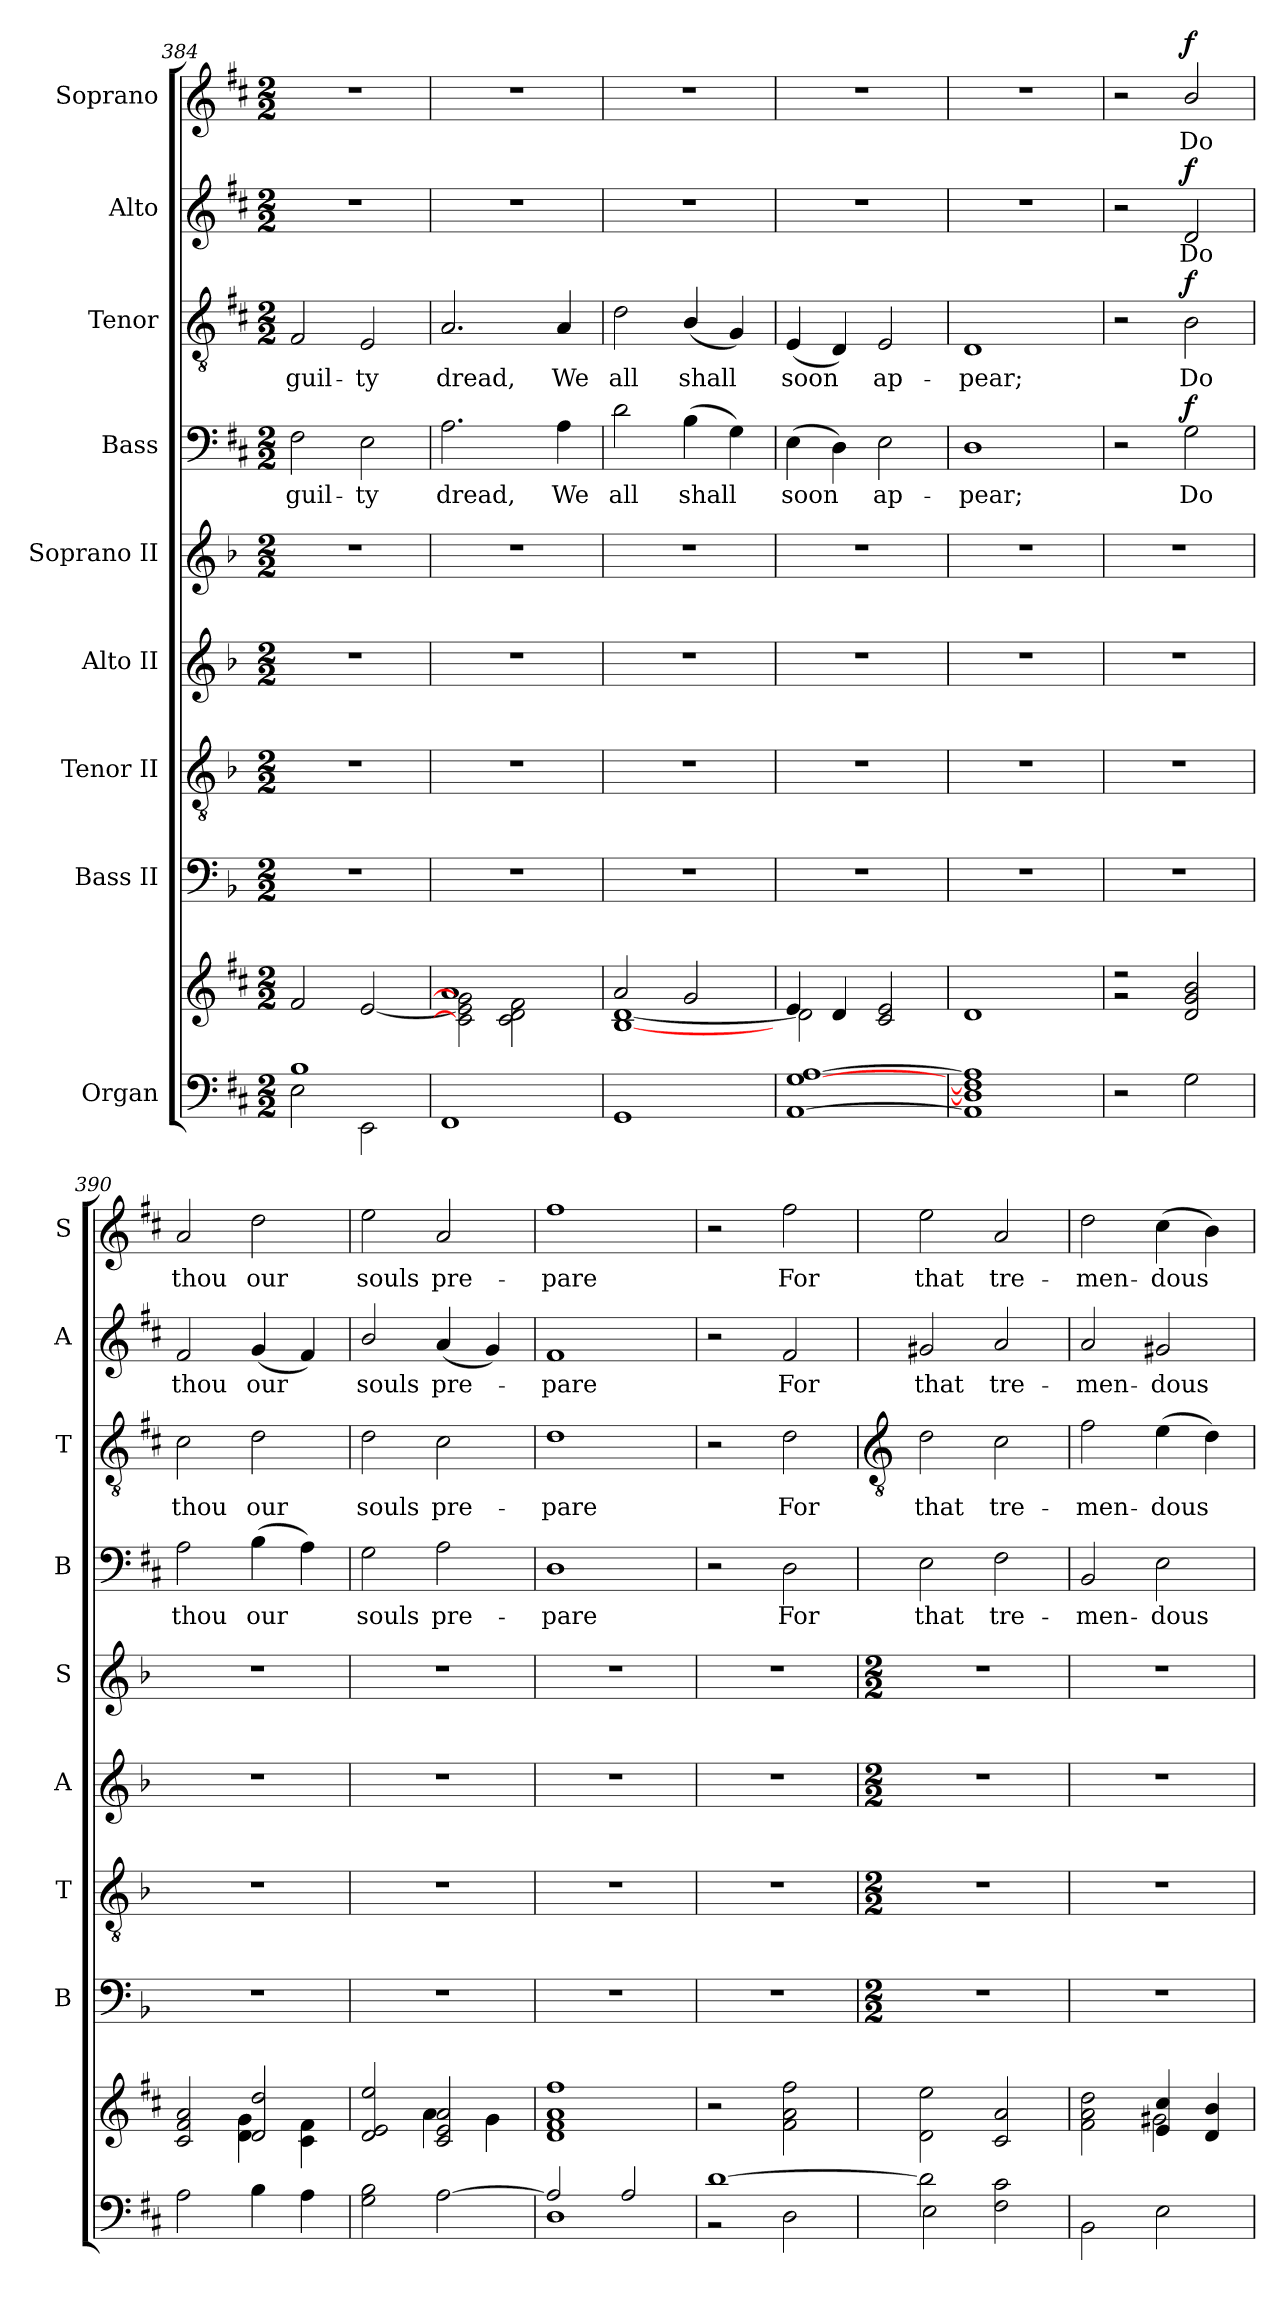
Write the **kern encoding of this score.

**kern	**kern	**kern	**kern	**kern	**kern	**kern	**text	**dynam	**kern	**text	**dynam	**kern	**text	**dynam	**kern	**text	**dynam
*part9	*part9	*part8	*part7	*part6	*part5	*part4	*part4	*part4	*part3	*part3	*part3	*part2	*part2	*part2	*part1	*part1	*part1
*staff10	*staff9	*staff8	*staff7	*staff6	*staff5	*staff4	*staff4	*staff4	*staff3	*staff3	*staff3	*staff2	*staff2	*staff2	*staff1	*staff1	*staff1
*I"Organ	*	*I"Bass II	*I"Tenor II	*I"Alto II	*I"Soprano II	*I"Bass	*	*	*I"Tenor	*	*	*I"Alto	*	*	*I"Soprano	*	*
*	*	*I'B	*I'T	*I'A	*I'S	*I'B	*	*	*I'T	*	*	*I'A	*	*	*I'S	*	*
*clefF4	*clefG2	*clefF4	*clefGv2	*clefG2	*clefG2	*clefF4	*	*	*clefGv2	*	*	*clefG2	*	*	*clefG2	*	*
*k[f#c#]	*k[f#c#]	*k[b-]	*k[b-]	*k[b-]	*k[b-]	*k[f#c#]	*	*	*k[f#c#]	*	*	*k[f#c#]	*	*	*k[f#c#]	*	*
*D:	*D:	*F:	*F:	*F:	*F:	*D:	*	*	*D:	*	*	*D:	*	*	*D:	*	*
*M2/2	*M2/2	*M2/2	*M2/2	*M2/2	*M2/2	*M2/2	*	*	*M2/2	*	*	*M2/2	*	*	*M2/2	*	*
=384	=384	=384	=384	=384	=384	=384	=384	=384	=384	=384	=384	=384	=384	=384	=384	=384	=384
*^	*^	*	*	*	*	*	*	*	*	*	*	*	*	*	*	*	*
!	!	!	!	!	!	!	!	!	!LO:LY:b	!	!	!LO:LY:b	!	!	!	!	!	!	!
1B/	2E\	2f#/	2ryy	1r	1r	1r	1r	2F#	guil-	.	2F#	guil-	.	1r	.	.	1r	.	.
!	!	!	!	!	!	!	!	!	!LO:LY:b	!	!	!LO:LY:b	!	!	!	!	!	!	!
.	2EE\	2ryy	[2e/	.	.	.	.	2E	-ty	.	2E	-ty	.	.	.	.	.	.	.
=385	=385	=385	=385	=385	=385	=385	=385	=385	=385	=385	=385	=385	=385	=385	=385	=385	=385	=385	=385
!	!	!	!	!	!	!	!	!	!LO:LY:b	!	!	!LO:LY:b	!	!	!	!	!	!	!
1ryy	1FF#\	1a/	2c#\] 2e\] 2g\]	1r	1r	1r	1r	2.A	dread,	.	2.A	dread,	.	1r	.	.	1r	.	.
.	.	.	2c#\ 2d\ 2f#\	.	.	.	.	.	.	.	.	.	.	.	.	.	.	.	.
!	!	!	!	!	!	!	!	!	!LO:LY:b	!	!	!LO:LY:b	!	!	!	!	!	!	!
.	.	.	.	.	.	.	.	4A	We	.	4A	We	.	.	.	.	.	.	.
=386	=386	=386	=386	=386	=386	=386	=386	=386	=386	=386	=386	=386	=386	=386	=386	=386	=386	=386	=386
!	!	!	!	!	!	!	!	!	!LO:LY:b	!	!	!LO:LY:b	!	!	!	!	!	!	!
1GG/	2ryy	2a/	[1B\ [1d\	1r	1r	1r	1r	2d	all	.	2d	all	.	1r	.	.	1r	.	.
!	!	!	!	!	!	!	!	!	!LO:LY:b	!	!	!LO:LY:b	!	!	!	!	!	!	!
.	2ryy	2g/	.	.	.	.	.	(>4B	shall	.	(<4B/	shall	.	.	.	.	.	.	.
.	.	.	.	.	.	.	.	4G)	.	.	4G)	.	.	.	.	.	.	.	.
=387	=387	=387	=387	=387	=387	=387	=387	=387	=387	=387	=387	=387	=387	=387	=387	=387	=387	=387	=387
!	!	!	!	!	!	!	!	!	!LO:LY:b	!	!	!LO:LY:b	!	!	!	!	!	!	!
[1AA/ [1G/ [1A/	1ryy	4e/	2d\]	1r	1r	1r	1r	(>4E	soon	.	(<4E	soon	.	1r	.	.	1r	.	.
.	.	4d/	.	.	.	.	.	4D)	.	.	4D)	.	.	.	.	.	.	.	.
!	!	!	!	!	!	!	!	!	!LO:LY:b	!	!	!LO:LY:b	!	!	!	!	!	!	!
.	.	2c#/ 2e/	2ryy	.	.	.	.	2E	ap-	.	2E	ap-	.	.	.	.	.	.	.
=388	=388	=388	=388	=388	=388	=388	=388	=388	=388	=388	=388	=388	=388	=388	=388	=388	=388	=388	=388
!	!	!	!	!	!	!	!	!	!LO:LY:b	!	!	!LO:LY:b	!	!	!	!	!	!	!
1AA/] 1D/] 1F#/] 1A/]	1ryy	1d/	2ryy	1r	1r	1r	1r	1D	-pear;	.	1D	-pear;	.	1r	.	.	1r	.	.
.	.	.	2ryy	.	.	.	.	.	.	.	.	.	.	.	.	.	.	.	.
=389	=389	=389	=389	=389	=389	=389	=389	=389	=389	=389	=389	=389	=389	=389	=389	=389	=389	=389	=389
2r	2ryy	2r	2r	1r	1r	1r	1r	2r	.	.	2r	.	.	2r	.	.	2r	.	.
!	!	!	!	!	!	!	!	!	!LO:LY:b	!LO:DY:b	!	!LO:LY:b	!LO:DY:b	!	!LO:LY:b	!LO:DY:b	!	!LO:LY:b	!LO:DY:b
2G\	2ryy	2d/ 2g/ 2b/	2ryy	.	.	.	.	2G	Do	f	2B	Do	f	2d	Do	f	2b/	Do	f
=390	=390	=390	=390	=390	=390	=390	=390	=390	=390	=390	=390	=390	=390	=390	=390	=390	=390	=390	=390
!	!	!	!	!	!	!	!	!	!LO:LY:b	!	!	!LO:LY:b	!	!	!LO:LY:b	!	!	!LO:LY:b	!
2A\	2ryy	2c#/ 2f#/ 2a/	2ryy	1r	1r	1r	1r	2A	thou	.	2c#	thou	.	2f#	thou	.	2a	thou	.
!	!	!	!	!	!	!	!	!	!LO:LY:b	!	!	!LO:LY:b	!	!	!LO:LY:b	!	!	!LO:LY:b	!
4B\	2ryy	2d/ 2dd/	4d\ 4g\	.	.	.	.	(>4B	our	.	2d	our	.	(<4g	our	.	2dd	our	.
4A\	.	.	4c#\ 4f#\	.	.	.	.	4A)	.	.	.	.	.	4f#)	.	.	.	.	.
=391	=391	=391	=391	=391	=391	=391	=391	=391	=391	=391	=391	=391	=391	=391	=391	=391	=391	=391	=391
!	!	!	!	!	!	!	!	!	!LO:LY:b	!	!	!LO:LY:b	!	!	!LO:LY:b	!	!	!LO:LY:b	!
2ryy	2G\ 2B\	2d/ 2e/ 2ee/	2ryy	1r	1r	1r	1r	2G	souls	.	2d	souls	.	2b/	souls	.	2ee	souls	.
!	!	!	!	!	!	!	!	!	!LO:LY:b	!	!	!LO:LY:b	!	!	!LO:LY:b	!	!	!LO:LY:b	!
[2A\	2ryy	2c#/ 2e/ 2a/	4a\	.	.	.	.	2A	pre-	.	2c#	pre-	.	(<4a	pre-	.	2a	pre-	.
.	.	.	4g\	.	.	.	.	.	.	.	.	.	.	4g)	.	.	.	.	.
=392	=392	=392	=392	=392	=392	=392	=392	=392	=392	=392	=392	=392	=392	=392	=392	=392	=392	=392	=392
!	!	!	!	!	!	!	!	!	!LO:LY:b	!	!	!LO:LY:b	!	!	!LO:LY:b	!	!	!LO:LY:b	!
2A/]	1D\	1d/ 1f#/ 1a/ 1ff#/	1ryy	1r	1r	1r	1r	1D	-pare	.	1d	-pare	.	1f#	pare	.	1ff#	-pare	.
2A/	.	.	.	.	.	.	.	.	.	.	.	.	.	.	.	.	.	.	.
=393	=393	=393	=393	=393	=393	=393	=393	=393	=393	=393	=393	=393	=393	=393	=393	=393	=393	=393	=393
[1d\	2r	2ryy	2r	1r	1r	1r	1r	2r	.	.	2r	.	.	2r	.	.	2r	.	.
!	!	!	!	!	!	!	!	!	!LO:LY:b	!	!	!LO:LY:b	!	!	!LO:LY:b	!	!	!LO:LY:b	!
.	2D\	2ryy	2f#\ 2a\ 2ff#\	.	.	.	.	2D	For	.	2d	For	.	2f#	For	.	2ff#	For	.
!!LO:LB:g=z
=394	=394	=394	=394	=394	=394	=394	=394	=394	=394	=394	=394	=394	=394	=394	=394	=394	=394	=394	=394
*	*	*	*	*	*	*	*	*	*	*	*clefGv2	*	*	*	*	*	*	*	*
*	*	*	*	*M2/2	*M2/2	*M2/2	*M2/2	*	*	*	*	*	*	*	*	*	*	*	*
!	!	!	!	!	!	!	!	!	!LO:LY:b	!	!	!LO:LY:b	!	!	!LO:LY:b	!	!	!LO:LY:b	!
2d\]	2E\	1ryy	2d\ 2ee\	1r	1r	1r	1r	2E	that	.	2d	that	.	2g#X	that	.	2ee	that	.
!	!	!	!	!	!	!	!	!	!LO:LY:b	!	!	!LO:LY:b	!	!	!LO:LY:b	!	!	!LO:LY:b	!
2ryy	2F#\ 2c#\	.	2c#/ 2a/	.	.	.	.	2F#	tre-	.	2c#	tre-	.	2a	tre-	.	2a	tre-	.
=395	=395	=395	=395	=395	=395	=395	=395	=395	=395	=395	=395	=395	=395	=395	=395	=395	=395	=395	=395
!	!	!	!	!	!	!	!	!	!LO:LY:b	!	!	!LO:LY:b	!	!	!LO:LY:b	!	!	!LO:LY:b	!
1ryy	2BB\	2ryy	2f#\ 2a\ 2dd\	1r	1r	1r	1r	2BB	-men-	.	2f#	-men-	.	2a	-men-	.	2dd	-men-	.
!	!	!	!	!	!	!	!	!	!LO:LY:b	!	!	!LO:LY:b	!	!	!LO:LY:b	!	!	!LO:LY:b	!
.	2E\	4e/ 4cc#/	2g#X\	.	.	.	.	2E	-dous	.	(>4e	-dous	.	2g#X	-dous	.	(>4cc#	-dous	.
.	.	4d/ 4b/	.	.	.	.	.	.	.	.	4d)	.	.	.	.	.	4b)	.	.
*v	*v	*	*	*	*	*	*	*	*	*	*	*	*	*	*	*	*	*	*
*	*v	*v	*	*	*	*	*	*	*	*	*	*	*	*	*	*	*	*
=	=	=	=	=	=	=	=	=	=	=	=	=	=	=	=	=	=
*-	*-	*-	*-	*-	*-	*-	*-	*-	*-	*-	*-	*-	*-	*-	*-	*-	*-
